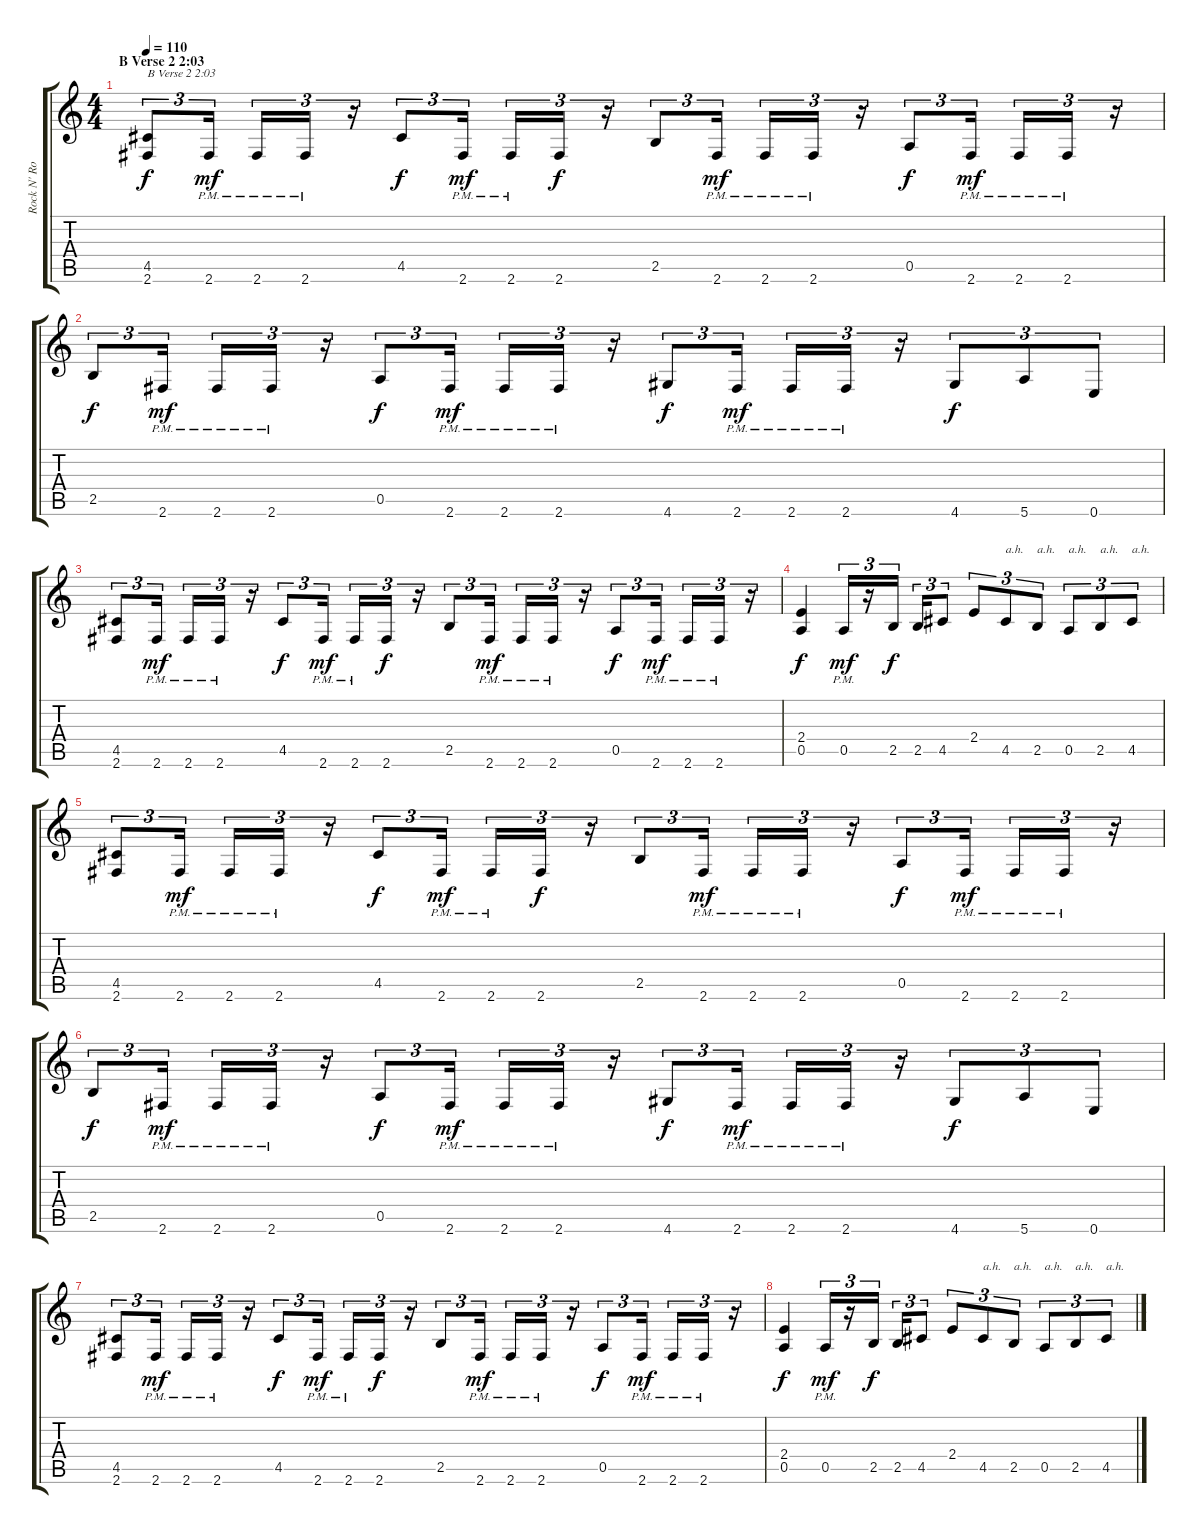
\track ("Rock N' Rolf (left)" "Rock N' Ro") {instrument distortionguitar}
\staff {score tabs}
\tuning (E4 B3 G3 D3 A2 E2) {hide}
\ts (4 4)
\section ("" "B Verse 2 2:03")
\tempo 110
\clef g2
\ks c
(4.5 2.6).8{tu (3 2) txt "B Verse 2 2:03" dy f} 2.6{pm}.16{tu (3 2) dy mf} 2.6{pm}.16{tu (3 2)} 2.6{pm}.16{tu (3 2)} r.16{tu (3 2)} 4.5.8{tu (3 2) dy f} 2.6{pm}.16{tu (3 2) dy mf} 2.6{pm}.16{tu (3 2)} 2.6.16{tu (3 2) dy f} r.16{tu (3 2)} 2.5.8{tu (3 2)} 2.6{pm}.16{tu (3 2) dy mf} 2.6{pm}.16{tu (3 2)} 2.6{pm}.16{tu (3 2)} r.16{tu (3 2)} 0.5.8{tu (3 2) dy f} 2.6{pm}.16{tu (3 2) dy mf} 2.6{pm}.16{tu (3 2)} 2.6{pm}.16{tu (3 2)} r.16{tu (3 2)} |
2.5.8{tu (3 2) dy f} 2.6{pm}.16{tu (3 2) dy mf} 2.6{pm}.16{tu (3 2)} 2.6{pm}.16{tu (3 2)} r.16{tu (3 2)} 0.5.8{tu (3 2) dy f} 2.6{pm}.16{tu (3 2) dy mf} 2.6{pm}.16{tu (3 2)} 2.6{pm}.16{tu (3 2)} r.16{tu (3 2)} 4.6.8{tu (3 2) dy f} 2.6{pm}.16{tu (3 2) dy mf} 2.6{pm}.16{tu (3 2)} 2.6{pm}.16{tu (3 2)} r.16{tu (3 2)} 4.6.8{tu (3 2) dy f} 5.6.8{tu (3 2)} 0.6.8{tu (3 2)} |
(4.5 2.6).8{tu (3 2)} 2.6{pm}.16{tu (3 2) dy mf} 2.6{pm}.16{tu (3 2)} 2.6{pm}.16{tu (3 2)} r.16{tu (3 2)} 4.5.8{tu (3 2) dy f} 2.6{pm}.16{tu (3 2) dy mf} 2.6{pm}.16{tu (3 2)} 2.6.16{tu (3 2) dy f} r.16{tu (3 2)} 2.5.8{tu (3 2)} 2.6{pm}.16{tu (3 2) dy mf} 2.6{pm}.16{tu (3 2)} 2.6{pm}.16{tu (3 2)} r.16{tu (3 2)} 0.5.8{tu (3 2) dy f} 2.6{pm}.16{tu (3 2) dy mf} 2.6{pm}.16{tu (3 2)} 2.6{pm}.16{tu (3 2)} r.16{tu (3 2)} |
(2.4 0.5).4{dy f} 0.5{pm}.16{tu (3 2) dy mf} r.16{tu (3 2)} 2.5.16{tu (3 2) dy f} 2.5.16{tu (3 2)} 4.5.8{tu (3 2)} 2.4.8{tu (3 2)} 4.5.8{tu (3 2) txt "a.h."} 2.5.8{tu (3 2) txt "a.h."} 0.5.8{tu (3 2) txt "a.h."} 2.5.8{tu (3 2) txt "a.h."} 4.5.8{tu (3 2) txt "a.h."} |
(4.5 2.6).8{tu (3 2)} 2.6{pm}.16{tu (3 2) dy mf} 2.6{pm}.16{tu (3 2)} 2.6{pm}.16{tu (3 2)} r.16{tu (3 2)} 4.5.8{tu (3 2) dy f} 2.6{pm}.16{tu (3 2) dy mf} 2.6{pm}.16{tu (3 2)} 2.6.16{tu (3 2) dy f} r.16{tu (3 2)} 2.5.8{tu (3 2)} 2.6{pm}.16{tu (3 2) dy mf} 2.6{pm}.16{tu (3 2)} 2.6{pm}.16{tu (3 2)} r.16{tu (3 2)} 0.5.8{tu (3 2) dy f} 2.6{pm}.16{tu (3 2) dy mf} 2.6{pm}.16{tu (3 2)} 2.6{pm}.16{tu (3 2)} r.16{tu (3 2)} |
2.5.8{tu (3 2) dy f} 2.6{pm}.16{tu (3 2) dy mf} 2.6{pm}.16{tu (3 2)} 2.6{pm}.16{tu (3 2)} r.16{tu (3 2)} 0.5.8{tu (3 2) dy f} 2.6{pm}.16{tu (3 2) dy mf} 2.6{pm}.16{tu (3 2)} 2.6{pm}.16{tu (3 2)} r.16{tu (3 2)} 4.6.8{tu (3 2) dy f} 2.6{pm}.16{tu (3 2) dy mf} 2.6{pm}.16{tu (3 2)} 2.6{pm}.16{tu (3 2)} r.16{tu (3 2)} 4.6.8{tu (3 2) dy f} 5.6.8{tu (3 2)} 0.6.8{tu (3 2)} |
(4.5 2.6).8{tu (3 2)} 2.6{pm}.16{tu (3 2) dy mf} 2.6{pm}.16{tu (3 2)} 2.6{pm}.16{tu (3 2)} r.16{tu (3 2)} 4.5.8{tu (3 2) dy f} 2.6{pm}.16{tu (3 2) dy mf} 2.6{pm}.16{tu (3 2)} 2.6.16{tu (3 2) dy f} r.16{tu (3 2)} 2.5.8{tu (3 2)} 2.6{pm}.16{tu (3 2) dy mf} 2.6{pm}.16{tu (3 2)} 2.6{pm}.16{tu (3 2)} r.16{tu (3 2)} 0.5.8{tu (3 2) dy f} 2.6{pm}.16{tu (3 2) dy mf} 2.6{pm}.16{tu (3 2)} 2.6{pm}.16{tu (3 2)} r.16{tu (3 2)} |
(2.4 0.5).4{dy f} 0.5{pm}.16{tu (3 2) dy mf} r.16{tu (3 2)} 2.5.16{tu (3 2) dy f} 2.5.16{tu (3 2)} 4.5.8{tu (3 2)} 2.4.8{tu (3 2)} 4.5.8{tu (3 2) txt "a.h."} 2.5.8{tu (3 2) txt "a.h."} 0.5.8{tu (3 2) txt "a.h."} 2.5.8{tu (3 2) txt "a.h."} 4.5.8{tu (3 2) txt "a.h."}
